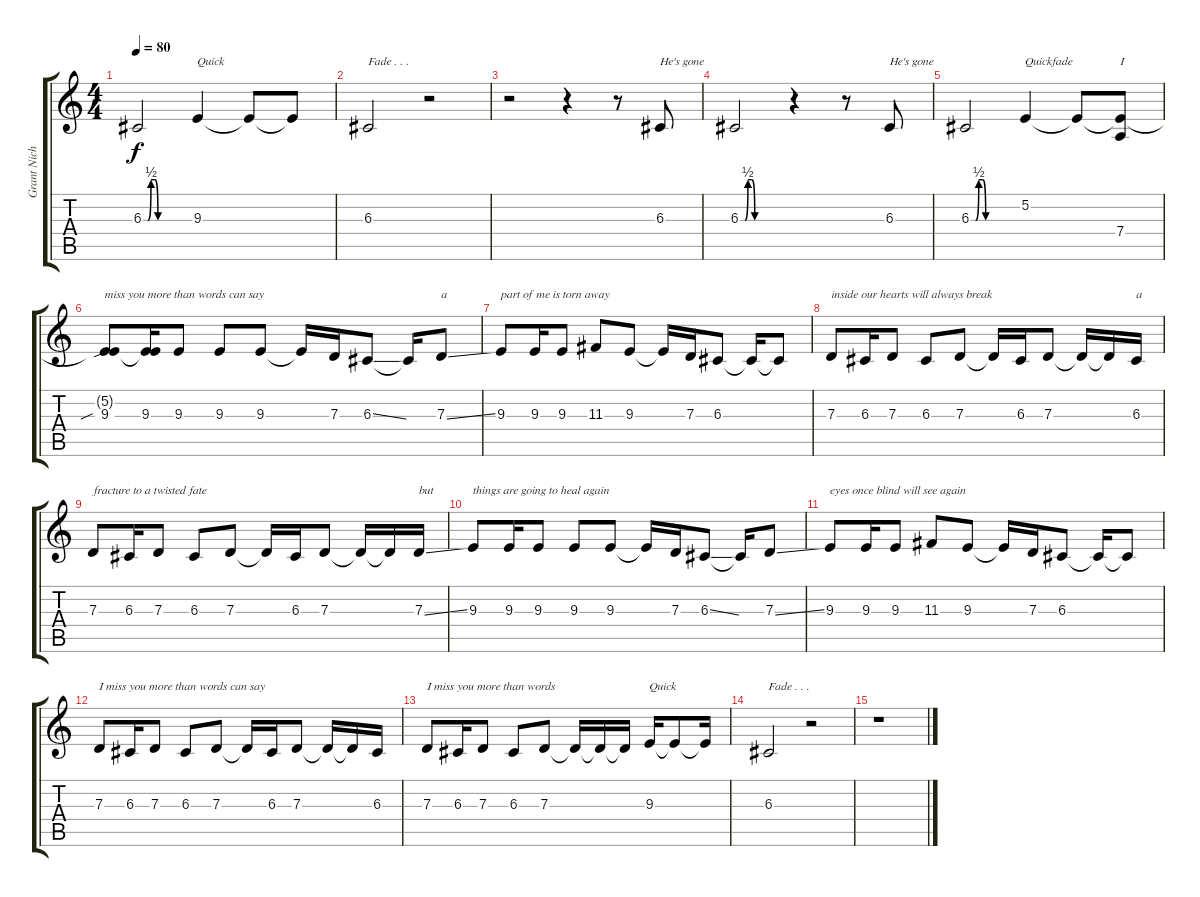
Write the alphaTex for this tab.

\track ("Grant Nicholas (Lead Vocals)" "Grant Nich") {instrument clarinet}
\staff {score tabs}
\tuning (E4 B3 G3 D3 A2 E2) {hide}
\ts (4 4)
\tempo 80
\clef g2
\ks c
6.3{be (custom 0 0 6 0 10 2 15 2 19 0 21 0 60 0)}.2{dy f} 9.3.4{txt "Quick"} 9.3{t}.8 9.3{t}.8 |
6.3.2{txt "Fade . . ."} r.2 |
r.2 r.4 r.8 6.3.8{txt "He's gone"} |
6.3{be (custom 0 0 6 0 10 2 15 2 19 0 21 0 60 0)}.2 r.4 r.8 6.3.8{txt "He's gone"} |
6.3{be (custom 0 0 6 0 10 2 15 2 19 0 21 0 60 0)}.2 5.2.4{txt "Quickfade"} 5.2{t}.8 (5.2{t} 7.4).8{txt "I"} |
(5.2{t} 9.3{sib}).8{txt "miss you more than words can say"} (5.2{t} 9.3).16 9.3.8 9.3.8 9.3.8 9.3{t}.16 7.3.16 6.3{ss}.8 6.3{t}.16 7.3{ss}.8{txt "a"} |
9.3.8{txt "part of me is torn away"} 9.3.16 9.3.8 11.3.8 9.3.8 9.3{t}.16 7.3.16 6.3.8 6.3{t}.16 6.3{t}.8 |
7.3.8{txt "inside our hearts will always break"} 6.3.16 7.3.8 6.3.8 7.3.8 7.3{t}.16 6.3.16 7.3.8 7.3{t}.16 7.3{t}.16 6.3.16{txt "a"} |
7.3.8{txt "fracture to a twisted fate"} 6.3.16 7.3.8 6.3.8 7.3.8 7.3{t}.16 6.3.16 7.3.8 7.3{t}.16 7.3{t}.16 7.3{ss}.16{txt "but"} |
9.3.8{txt "things are going to heal again"} 9.3.16 9.3.8 9.3.8 9.3.8 9.3{t}.16 7.3.16 6.3{ss}.8 6.3{t}.16 7.3{ss}.8 |
9.3.8{txt "eyes once blind will see again"} 9.3.16 9.3.8 11.3.8 9.3.8 9.3{t}.16 7.3.16 6.3.8 6.3{t}.16 6.3{t}.8 |
7.3.8{txt "I miss you more than words can say"} 6.3.16 7.3.8 6.3.8 7.3.8 7.3{t}.16 6.3.16 7.3.8 7.3{t}.16 7.3{t}.16 6.3.16 |
7.3.8{txt "I miss you more than words"} 6.3.16 7.3.8 6.3.8 7.3.8 7.3{t}.16 7.3{t}.16 7.3{t}.16 9.3.16{txt "Quick"} 9.3{t}.8 9.3{t}.16 |
6.3.2{txt "Fade . . ."} r.2 |
r.1
